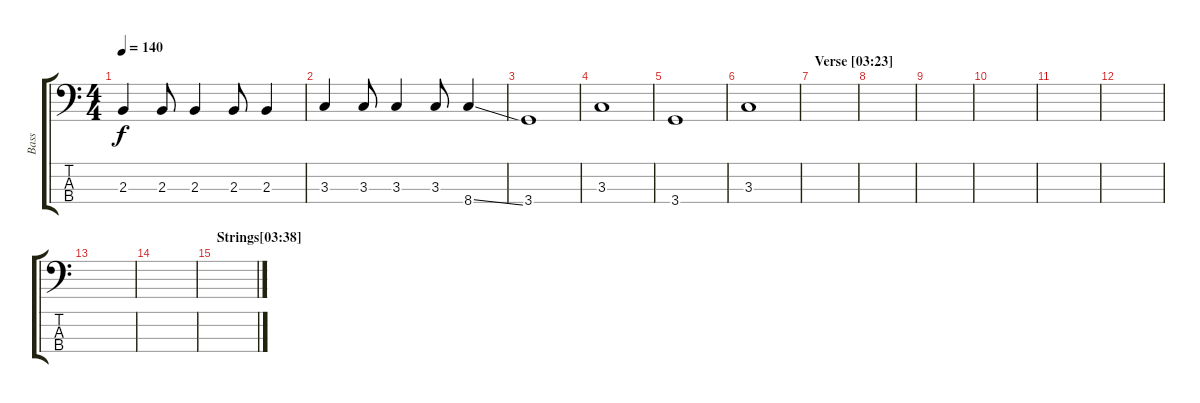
\track ("Bass" "Bass") {instrument electricbassfinger}
\staff {score tabs}
\tuning (G2 D2 A1 E1) {hide}
\ts (4 4)
\tempo 140
\clef f4
\ks c
2.3.4{dy f} 2.3.8 2.3.4 2.3.8 2.3.4 |
3.3.4 3.3.8 3.3.4 3.3.8 8.4{ss}.4 |
\section ("" "")
3.4.1 |
3.3.1 |
3.4.1 |
3.3.1 |
\section ("" "Verse [03:23]")
|
|
|
|
\section ("" "")
|
|
|
|
\section ("" "Strings[03:38]")
